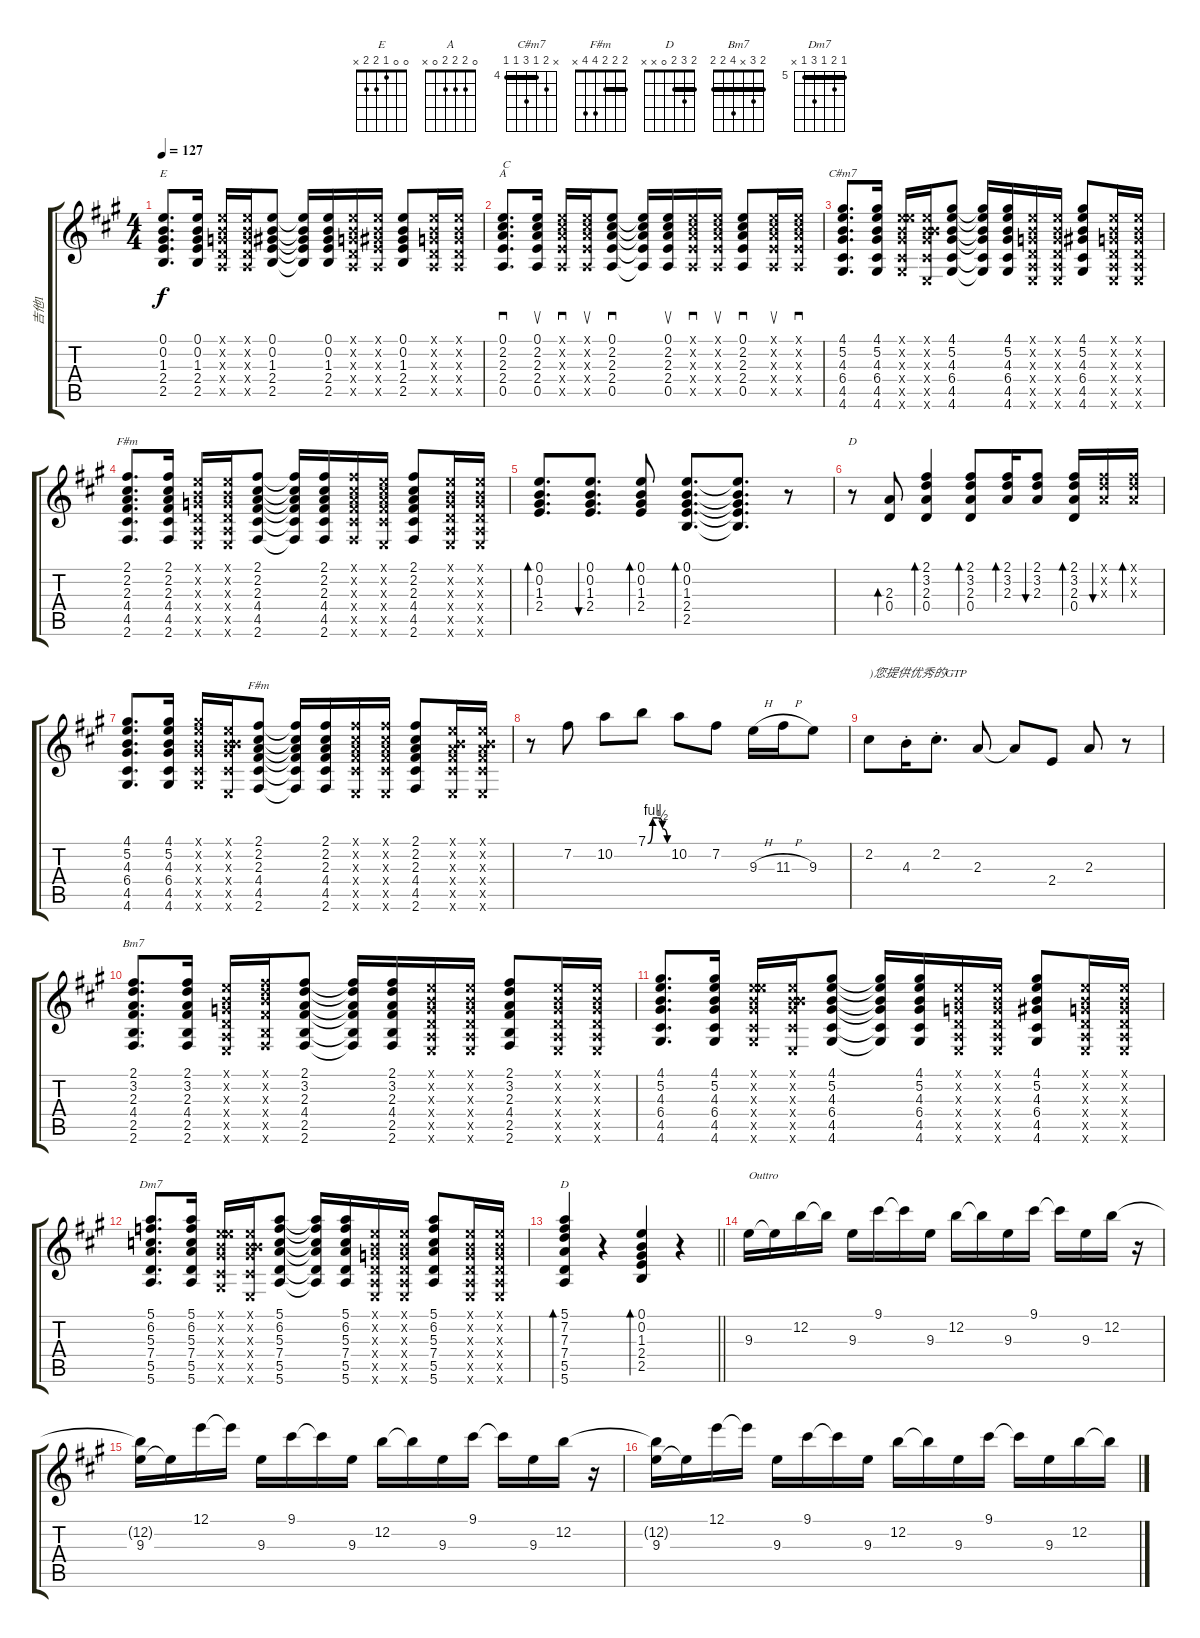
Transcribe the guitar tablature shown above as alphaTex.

\track ("吉他1" "吉他1") {instrument acousticguitarsteel}
\staff {score tabs}
\tuning (E4 B3 G3 D3 A2 E2) {hide}
\chord ("E" 0 0 1 2 2 x)
\chord ("A" 0 2 2 2 0 x)
\chord ("C#m7" x 5 4 6 4 4) {firstfret 4 barre 4}
\chord ("F#m" x 2 2 4 4 2) {barre 2}
\chord ("D" 2 3 2 0 x x) {barre 0}
\chord ("F#m" 2 2 2 4 4 x) {barre 2}
\chord ("Bm7" 2 3 x 4 2 2) {barre 2}
\chord ("Dm7" 5 6 5 7 5 x) {firstfret 5 barre 5}
\chord ("D" 2 3 2 0 x x) {barre 2}
\ts (4 4)
\tempo 127
\clef g2
\ks a
(0.1 0.2 1.3 2.4 2.5).8{d ch "E" dy f} (0.1 0.2 1.3 2.4 2.5).16 (0.1{x} 0.2{x} 0.3{x} 0.4{x} 0.5{x}).16 (0.1{x} 0.2{x} 0.3{x} 0.4{x} 0.5{x}).16 (0.1 0.2 1.3 2.4 2.5).8 (0.1{t} 0.2{t} 1.3{t} 2.4{t} 2.5{t}).16 (0.1 0.2 1.3 2.4 2.5).16 (0.1{x} 0.2{x} 0.3{x} 0.4{x} 0.5{x}).16 (0.1{x} 0.2{x} 1.3{x} 2.4{x} 0.5{x}).16 (0.1 0.2 1.3 2.4 2.5).8 (0.1{x} 0.2{x} 0.3{x} 0.4{x} 0.5{x}).16 (0.1{x} 0.2{x} 0.3{x} 0.4{x} 0.5{x}).16 |
(0.1 2.2 2.3 2.4 0.5).8{d sd ch "A" txt "C"} (0.1 2.2 2.3 2.4 0.5).16{su} (0.1{x} 2.2{x} 2.3{x} 2.4{x} 0.5{x}).16{sd} (0.1{x} 2.2{x} 2.3{x} 2.4{x} 0.5{x}).16{su} (0.1 2.2 2.3 2.4 0.5).8{sd} (0.1{t} 2.2{t} 2.3{t} 2.4{t} 0.5{t}).16 (0.1 2.2 2.3 2.4 0.5).16{su} (0.1{x} 2.2{x} 2.3{x} 2.4{x} 0.5{x}).16{sd} (0.1{x} 2.2{x} 2.3{x} 2.4{x} 0.5{x}).16{su} (0.1 2.2 2.3 2.4 0.5).8{sd} (0.1{x} 2.2{x} 2.3{x} 2.4{x} 0.5{x}).16{su} (0.1{x} 2.2{x} 2.3{x} 2.4{x} 0.5{x}).16{sd} |
(4.1 5.2 4.3 6.4 4.5 4.6).8{d ch "C#m7"} (4.1 5.2 4.3 6.4 4.5 4.6).16 (0.1{x} 5.2{x} 4.3{x} 6.4{x} 4.5{x} 4.6{x}).16 (0.1{x} 0.2{x} 4.3{x} 6.4{x} 4.5{x} 0.6{x}).16 (4.1 5.2 4.3 6.4 4.5 4.6).8 (4.1{t} 5.2{t} 4.3{t} 6.4{t} 4.5{t} 4.6{t}).16 (4.1 5.2 4.3 6.4 4.5 4.6).16 (0.1{x} 0.2{x} 0.3{x} 0.4{x} 0.5{x} 0.6{x}).16 (0.1{x} 0.2{x} 0.3{x} 0.4{x} 0.5{x} 0.6{x}).16 (4.1 5.2 4.3 6.4 4.5 4.6).8 (0.1{x} 0.2{x} 0.3{x} 0.4{x} 0.5{x} 0.6{x}).16 (0.1{x} 0.2{x} 0.3{x} 0.4{x} 0.5{x} 0.6{x}).16 |
(2.1 2.2 2.3 4.4 4.5 2.6).8{d ch "F#m"} (2.1 2.2 2.3 4.4 4.5 2.6).16 (0.1{x} 0.2{x} 0.3{x} 0.4{x} 0.5{x} 0.6{x}).16 (0.1{x} 0.2{x} 0.3{x} 0.4{x} 0.5{x} 0.6{x}).16 (2.1 2.2 2.3 4.4 4.5 2.6).8 (2.1{t} 2.2{t} 2.3{t} 4.4{t} 4.5{t} 2.6{t}).16 (2.1 2.2 2.3 4.4 4.5 2.6).16 (2.1{x} 2.2{x} 2.3{x} 4.4{x} 4.5{x} 2.6{x}).16 (0.1{x} 2.2{x} 2.3{x} 4.4{x} 4.5{x} 0.6{x}).16 (2.1 2.2 2.3 4.4 4.5 2.6).8 (0.1{x} 0.2{x} 0.3{x} 0.4{x} 0.5{x} 0.6{x}).16 (0.1{x} 0.2{x} 0.3{x} 0.4{x} 0.5{x} 0.6{x}).16 |
(0.1 0.2 1.3 2.4).8{d bd 60} (0.1 0.2 1.3 2.4).8{d bu 60} (0.1 0.2 1.3 2.4).8{bd 60} (0.1 0.2 1.3 2.4 2.5).8{d bd 60} (0.1{t} 0.2{t} 1.3{t} 2.4{t} 2.5{t}).8{d} r.8 |
r.8{ch "D"} (2.3 0.4).8{bd 60} (2.1 3.2 2.3 0.4).4{bd 60} (2.1 3.2 2.3 0.4).8{bd 60} (2.1 3.2 2.3).16{bd 60} (2.1 3.2 2.3).8{bu 60} (2.1 3.2 2.3 0.4).16{bd 60} (2.1{x} 3.2{x} 2.3{x}).16{bu 60} (2.1{x} 3.2{x} 2.3{x}).16{bd 60} |
(4.1 5.2 4.3 6.4 4.5 4.6).8{d} (4.1 5.2 4.3 6.4 4.5 4.6).16 (4.1{x} 5.2{x} 4.3{x} 6.4{x} 4.5{x} 4.6{x}).16 (0.1{x} 0.2{x} 4.3{x} 6.4{x} 4.5{x} 0.6{x}).16 (2.1 2.2 2.3 4.4 4.5 2.6).8{ch "F#m"} (2.1{t} 2.2{t} 2.3{t} 4.4{t} 4.5{t} 2.6{t}).16 (2.1 2.2 2.3 4.4 4.5 2.6).16 (2.1{x} 2.2{x} 2.3{x} 4.4{x} 4.5{x} 0.6{x}).16 (2.1{x} 2.2{x} 2.3{x} 4.4{x} 4.5{x} 0.6{x}).16 (2.1 2.2 2.3 4.4 4.5 2.6).8 (0.1{x} 0.2{x} 2.3{x} 4.4{x} 4.5{x} 0.6{x}).16 (0.1{x} 0.2{x} 2.3{x} 4.4{x} 4.5{x} 0.6{x}).16 |
r.8 7.2.8{volume 16} 10.2.8 7.1{be (custom 0 0 15 4 30 4 45 2 60 0)}.8 10.2.8 7.2.8 9.3{h}.16 11.3{h}.16 9.3.8 |
2.2.8{txt ")您提供优秀的GTP"} 4.3{st}.16 2.2{st}.8{d} 2.3.8 2.3{t}.8 2.4.8 2.3.8 r.8 |
(2.1 3.2 2.3 4.4 2.5 2.6).8{d ch "Bm7"} (2.1 3.2 2.3 4.4 2.5 2.6).16 (0.1{x} 0.2{x} 0.3{x} 0.4{x} 0.5{x} 0.6{x}).16 (2.1{x} 3.2{x} 4.3{x} 4.4{x} 2.5{x} 2.6{x}).16 (2.1 3.2 2.3 4.4 2.5 2.6).8 (2.1{t} 3.2{t} 2.3{t} 4.4{t} 2.5{t} 2.6{t}).16 (2.1 3.2 2.3 4.4 2.5 2.6).16 (0.1{x} 0.2{x} 0.3{x} 0.4{x} 0.5{x} 0.6{x}).16 (0.1{x} 0.2{x} 0.3{x} 0.4{x} 0.5{x} 0.6{x}).16 (2.1 3.2 2.3 4.4 2.5 2.6).8 (0.1{x} 0.2{x} 0.3{x} 0.4{x} 0.5{x} 0.6{x}).16 (0.1{x} 0.2{x} 0.3{x} 0.4{x} 0.5{x} 0.6{x}).16 |
(4.1 5.2 4.3 6.4 4.5 4.6).8{d} (4.1 5.2 4.3 6.4 4.5 4.6).16 (0.1{x} 5.2{x} 4.3{x} 6.4{x} 4.5{x} 4.6{x}).16 (0.1{x} 0.2{x} 4.3{x} 6.4{x} 4.5{x} 0.6{x}).16 (4.1 5.2 4.3 6.4 4.5 4.6).8 (4.1{t} 5.2{t} 4.3{t} 6.4{t} 4.5{t} 4.6{t}).16 (4.1 5.2 4.3 6.4 4.5 4.6).16 (0.1{x} 0.2{x} 0.3{x} 0.4{x} 0.5{x} 0.6{x}).16 (0.1{x} 0.2{x} 0.3{x} 0.4{x} 0.5{x} 0.6{x}).16 (4.1 5.2 4.3 6.4 4.5 4.6).8 (0.1{x} 0.2{x} 0.3{x} 0.4{x} 0.5{x} 0.6{x}).16 (0.1{x} 0.2{x} 0.3{x} 0.4{x} 0.5{x} 0.6{x}).16 |
(5.1 6.2 5.3 7.4 5.5 5.6).8{d ch "Dm7"} (5.1 6.2 5.3 7.4 5.5 5.6).16 (0.1{x} 5.2{x} 4.3{x} 6.4{x} 4.5{x} 4.6{x}).16 (0.1{x} 0.2{x} 4.3{x} 6.4{x} 4.5{x} 0.6{x}).16 (5.1 6.2 5.3 7.4 5.5 5.6).8 (5.1{t} 6.2{t} 5.3{t} 7.4{t} 5.5{t} 5.6{t}).16 (5.1 6.2 5.3 7.4 5.5 5.6).16 (0.1{x} 0.2{x} 0.3{x} 0.4{x} 0.5{x} 0.6{x}).16 (0.1{x} 0.2{x} 0.3{x} 0.4{x} 0.5{x} 0.6{x}).16 (5.1 6.2 5.3 7.4 5.5 5.6).8 (0.1{x} 0.2{x} 0.3{x} 0.4{x} 0.5{x} 0.6{x}).16 (0.1{x} 0.2{x} 0.3{x} 0.4{x} 0.5{x} 0.6{x}).16 |
\barLineRight lightlight
(5.1 7.2 7.3 7.4 5.5 5.6).4{bd 60 ch "D"} r.4 (0.1 0.2 1.3 2.4 2.5).4{bd 60} r.4 |
9.3.16{txt "Outtro" volume 16} 9.3{t}.16 12.2.16 12.2{t}.16 9.3.16 9.1.16 9.1{t}.16 9.3.16 12.2.16 12.2{t}.16 9.3.16 9.1.16 9.1{t}.16 9.3.16 12.2.16 r.16 |
(12.2{t} 9.3).16 9.3{t}.16 12.1.16 12.1{t}.16 9.3.16 9.1.16 9.1{t}.16 9.3.16 12.2.16 12.2{t}.16 9.3.16 9.1.16 9.1{t}.16 9.3.16 12.2.16 r.16 |
(12.2{t} 9.3).16 9.3{t}.16 12.1.16 12.1{t}.16 9.3.16 9.1.16 9.1{t}.16 9.3.16 12.2.16 12.2{t}.16 9.3.16 9.1.16 9.1{t}.16 9.3.16 12.2.16 12.2{t}.16
